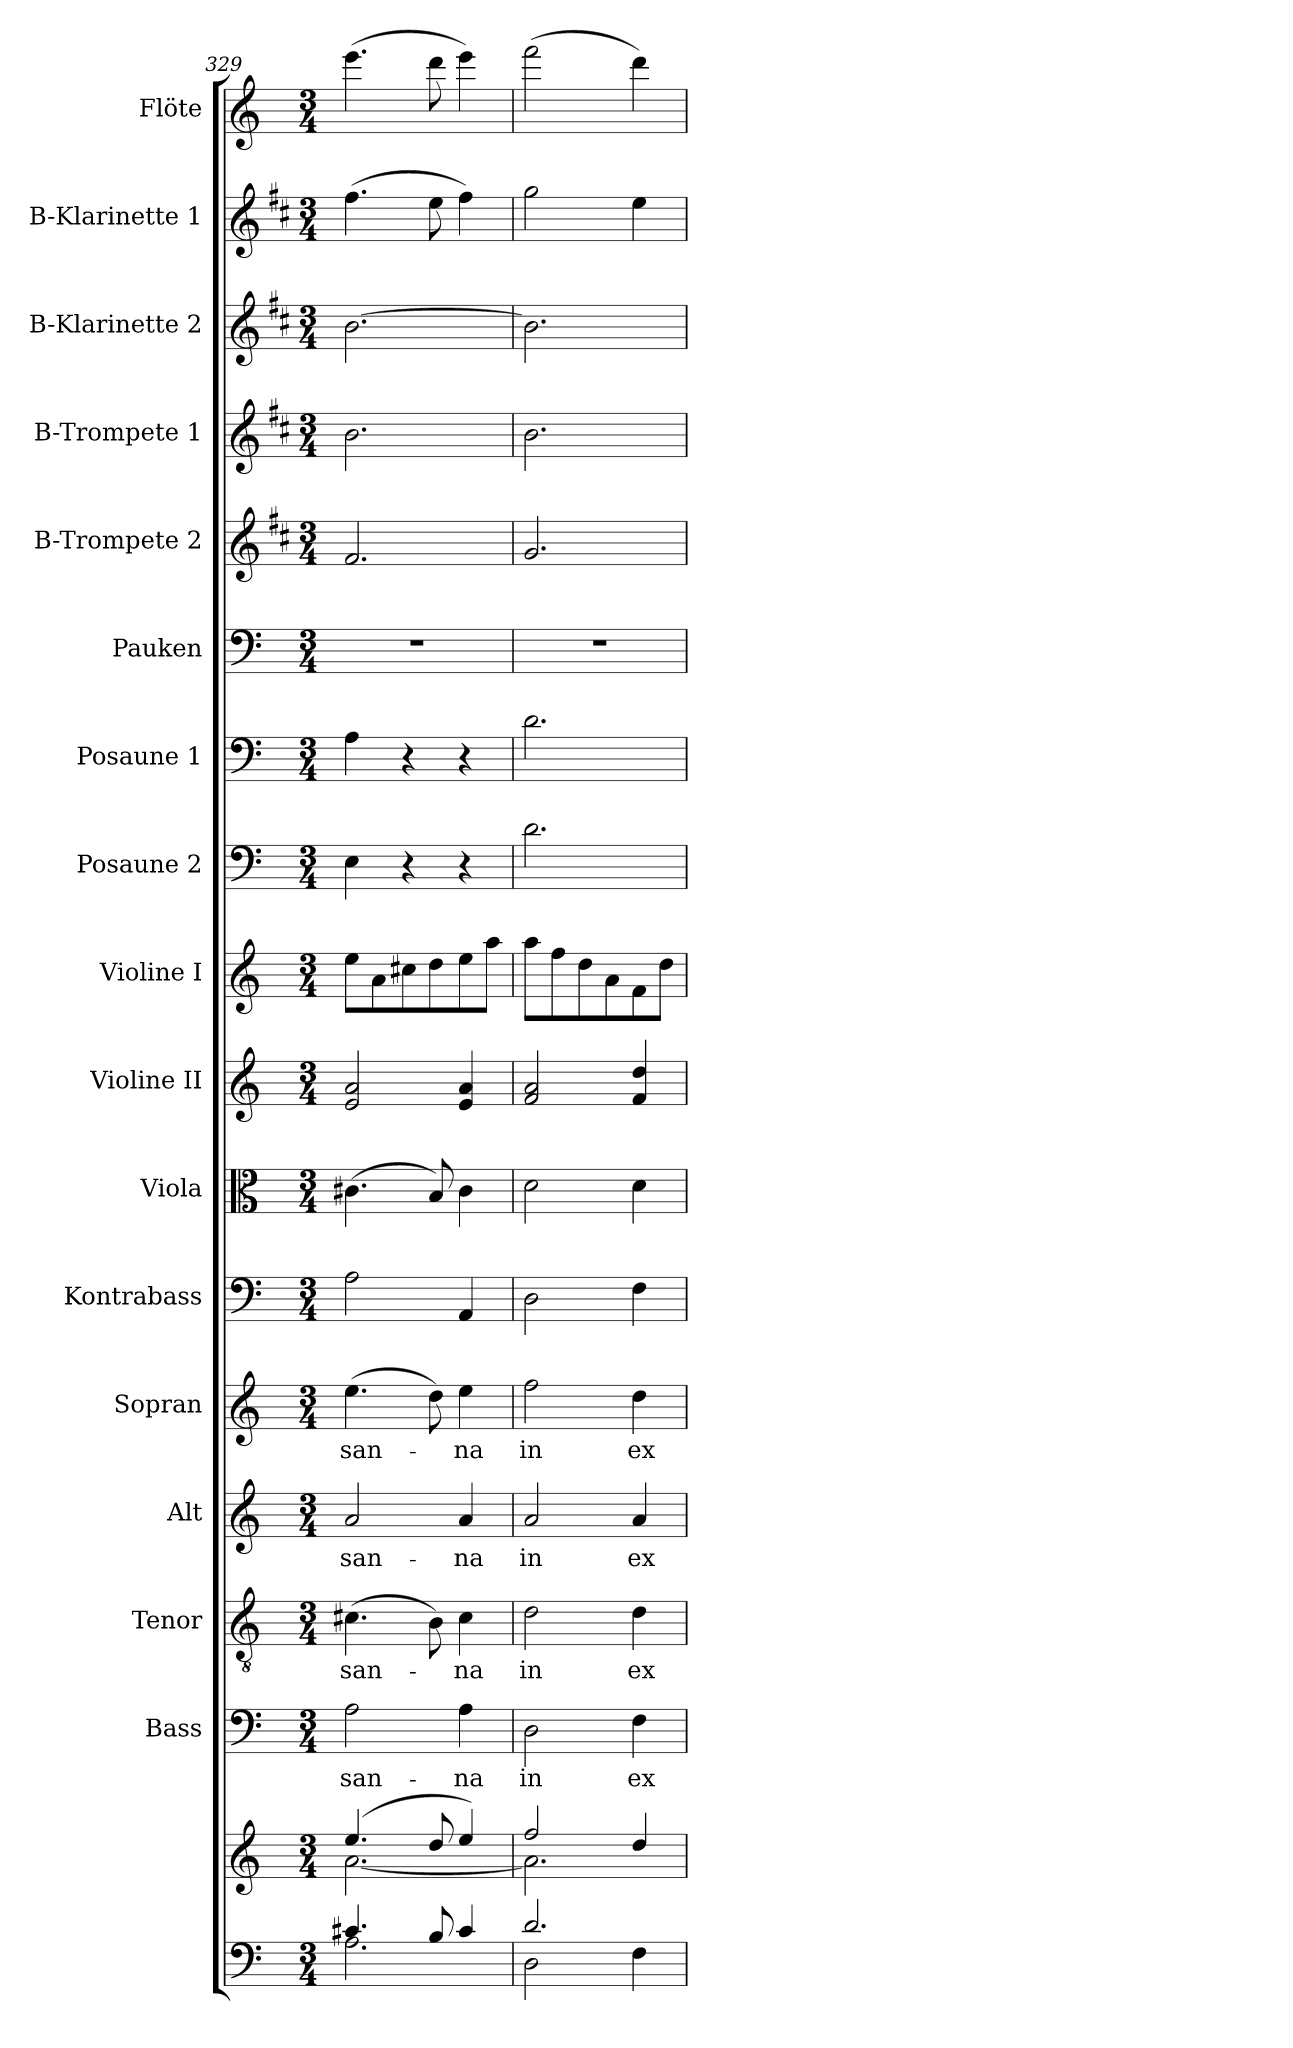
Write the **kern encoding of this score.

**kern	**kern	**kern	**text	**kern	**text	**kern	**text	**kern	**text	**kern	**kern	**kern	**kern	**kern	**kern	**kern	**kern	**kern	**kern	**kern	**kern
*part17	*part17	*part16	*part16	*part15	*part15	*part14	*part14	*part13	*part13	*part12	*part11	*part10	*part9	*part8	*part7	*part6	*part5	*part4	*part3	*part2	*part1
*staff18	*staff17	*staff16	*staff16	*staff15	*staff15	*staff14	*staff14	*staff13	*staff13	*staff12	*staff11	*staff10	*staff9	*staff8	*staff7	*staff6	*staff5	*staff4	*staff3	*staff2	*staff1
*	*	*I"Bass	*	*I"Tenor	*	*I"Alt	*	*I"Sopran	*	*I"Kontrabass	*I"Viola	*I"Violine II	*I"Violine I	*I"Posaune 2	*I"Posaune 1	*I"Pauken	*I"B-Trompete 2	*I"B-Trompete 1	*I"B-Klarinette 2	*I"B-Klarinette 1	*I"Flöte
*	*	*I'B.	*	*I'T.	*	*I'A.	*	*I'S.	*	*I'Kb.	*I'Vla.	*I'Vl. II	*I'Vl. I	*I'Pos. 2	*I'Pos. 1	*I'Pk.	*I'B Trp. 2	*I'B Trp. 1	*I'B Kl. 2	*I'B Kl. 1	*I'Fl.
*clefF4	*clefG2	*clefF4	*	*clefGv2	*	*clefG2	*	*clefG2	*	*clefF4	*clefC3	*clefG2	*clefG2	*clefF4	*clefF4	*clefF4	*clefG2	*clefG2	*clefG2	*clefG2	*clefG2
*	*	*	*	*	*	*	*	*	*	*ITrd7c12	*	*	*	*	*	*	*ITrd1c2	*ITrd1c2	*ITrd1c2	*ITrd1c2	*
*k[]	*k[]	*k[]	*	*k[]	*	*k[]	*	*k[]	*	*k[]	*k[]	*k[]	*k[]	*k[]	*k[]	*k[]	*k[]	*k[]	*k[]	*k[]	*k[]
*C:	*C:	*C:	*	*C:	*	*C:	*	*C:	*	*C:	*C:	*C:	*C:	*C:	*C:	*C:	*C:	*C:	*C:	*C:	*C:
*M3/4	*M3/4	*M3/4	*	*M3/4	*	*M3/4	*	*M3/4	*	*M3/4	*M3/4	*M3/4	*M3/4	*M3/4	*M3/4	*M3/4	*M3/4	*M3/4	*M3/4	*M3/4	*M3/4
=329	=329	=329	=329	=329	=329	=329	=329	=329	=329	=329	=329	=329	=329	=329	=329	=329	=329	=329	=329	=329	=329
*^	*^	*	*	*	*	*	*	*	*	*	*	*	*	*	*	*	*	*	*	*	*
!	!	!	!	!	!LO:LY:b	!	!LO:LY:b	!	!LO:LY:b	!	!LO:LY:b	!	!	!	!	!	!	!	!	!	!	!	!
4.c#X/	2.A\	(4.ee/	[<2.a\	2A\	-san-	(>4.c#X\	-san-	2a/	-san-	(>4.ee\	-san-	2AA\	(>4.c#X\	2e/ 2a/	8ee\L	4E\	4A\	2.r	2.e/	2.a\	[2.a\	(>4.ee\	(>4.eee\
.	.	.	.	.	.	.	.	.	.	.	.	.	.	.	8a\	.	.	.	.	.	.	.	.
.	.	.	.	.	.	.	.	.	.	.	.	.	.	.	8cc#X\	4r	4r	.	.	.	.	.	.
8B/	.	8dd/	.	.	.	8B\)	.	.	.	8dd\)	.	.	8B/)	.	8dd\	.	.	.	.	.	.	8dd\	8ddd\
!	!	!	!	!	!LO:LY:b	!	!LO:LY:b	!	!LO:LY:b	!	!LO:LY:b	!	!	!	!	!	!	!	!	!	!	!	!
4c#/	.	4ee/)	.	4A\	-na	4c#\	-na	4a/	-na	4ee\	-na	4AAA/	4c#\	4e/ 4a/	8ee\	4r	4r	.	.	.	.	4ee\)	4eee\)
.	.	.	.	.	.	.	.	.	.	.	.	.	.	.	8aa\J	.	.	.	.	.	.	.	.
!!LO:PB:g=z
=330	=330	=330	=330	=330	=330	=330	=330	=330	=330	=330	=330	=330	=330	=330	=330	=330	=330	=330	=330	=330	=330	=330	=330
!	!	!	!	!	!LO:LY:b	!	!LO:LY:b	!	!LO:LY:b	!	!LO:LY:b	!	!	!	!	!	!	!	!	!	!	!	!
2.d/	2D\	2ff/	2.a\]	2D\	in	2d\	in	2a/	in	2ff\	in	2DD\	2d\	2f/ 2a/	8aa\L	2.d\	2.d\	2.r	2.f/	2.a\	2.a\]	2ff\	(>2fff\
.	.	.	.	.	.	.	.	.	.	.	.	.	.	.	8ff\	.	.	.	.	.	.	.	.
.	.	.	.	.	.	.	.	.	.	.	.	.	.	.	8dd\	.	.	.	.	.	.	.	.
.	.	.	.	.	.	.	.	.	.	.	.	.	.	.	8a\	.	.	.	.	.	.	.	.
!	!	!	!	!	!LO:LY:b	!	!LO:LY:b	!	!LO:LY:b	!	!LO:LY:b	!	!	!	!	!	!	!	!	!	!	!	!
.	4F\	4dd/	.	4F\	ex-	4d\	ex-	4a/	ex-	4dd\	ex-	4FF\	4d\	4f/ 4dd/	8f\	.	.	.	.	.	.	4dd\	4ddd\)
.	.	.	.	.	.	.	.	.	.	.	.	.	.	.	8dd\J	.	.	.	.	.	.	.	.
*v	*v	*	*	*	*	*	*	*	*	*	*	*	*	*	*	*	*	*	*	*	*	*	*
*	*v	*v	*	*	*	*	*	*	*	*	*	*	*	*	*	*	*	*	*	*	*	*
=	=	=	=	=	=	=	=	=	=	=	=	=	=	=	=	=	=	=	=	=	=
*-	*-	*-	*-	*-	*-	*-	*-	*-	*-	*-	*-	*-	*-	*-	*-	*-	*-	*-	*-	*-	*-
